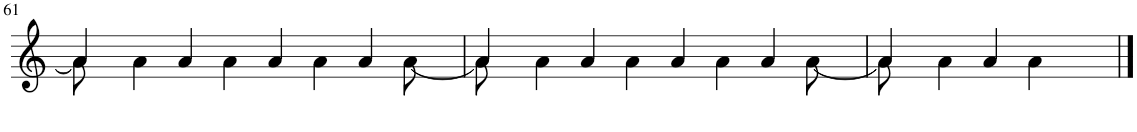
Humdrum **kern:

**kern
*part1
*staff1
*I"Piano
*I'Pno
!!LO:PB:g=z
*clefG2
*k[]
*M4/4
=61
*^
4a/	8a\]
.	4a\
4a/	.
.	4a\
4a/	.
.	4a\
4a/	.
.	[8a\
=62	=62
4a/	8a\]
.	4a\
4a/	.
.	4a\
4a/	.
.	4a\
4a/	.
.	[8a\
=63	=63
4a/	8a\]
.	4a\
4a/	.
.	4a\
8ryy	.
*v	*v
==
*-
